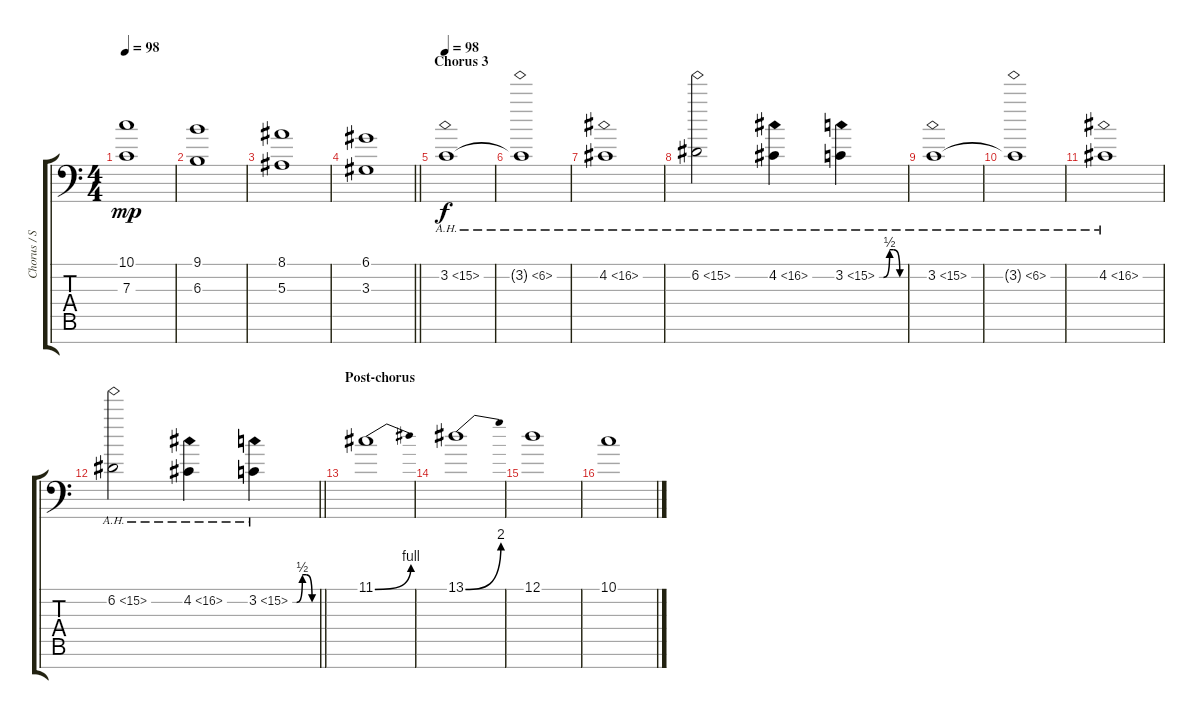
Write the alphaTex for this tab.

\track ("Chorus / String" "Chorus / S") {instrument stringensemble2}
\staff {score tabs}
\tuning (D4 A3 F3 C3 G2 D2 A1) {hide}
\ts (4 4)
\tempo 98
\clef f4
\ks c
(10.1 7.3).1{dy mp} |
(9.1 6.3).1 |
(8.1 5.3).1 |
\barLineRight lightlight
(6.1 3.3).1 |
\section ("" "Chorus 3")
\tempo 98
3.2{ah 12}.1{dy f instrument choiraahs} |
3.2{ah 3 t}.1 |
4.2{ah 12}.1 |
6.2{ah 9}.2 4.2{ah 12}.4 3.2{be (custom 0 0 10 0 25 2 35 2 50 0 60 0) ah 12}.4 |
3.2{ah 12}.1 |
3.2{ah 3 t}.1 |
4.2{ah 12}.1 |
\barLineRight lightlight
6.2{ah 9}.2 4.2{ah 12}.4 3.2{be (custom 0 0 10 0 25 2 35 2 50 0 60 0) ah 12}.4 |
\section ("" "Post-chorus")
11.1{be (bend 0 0 60 4)}.1 |
13.1{be (bend 0 0 60 8)}.1 |
12.1.1 |
10.1.1
